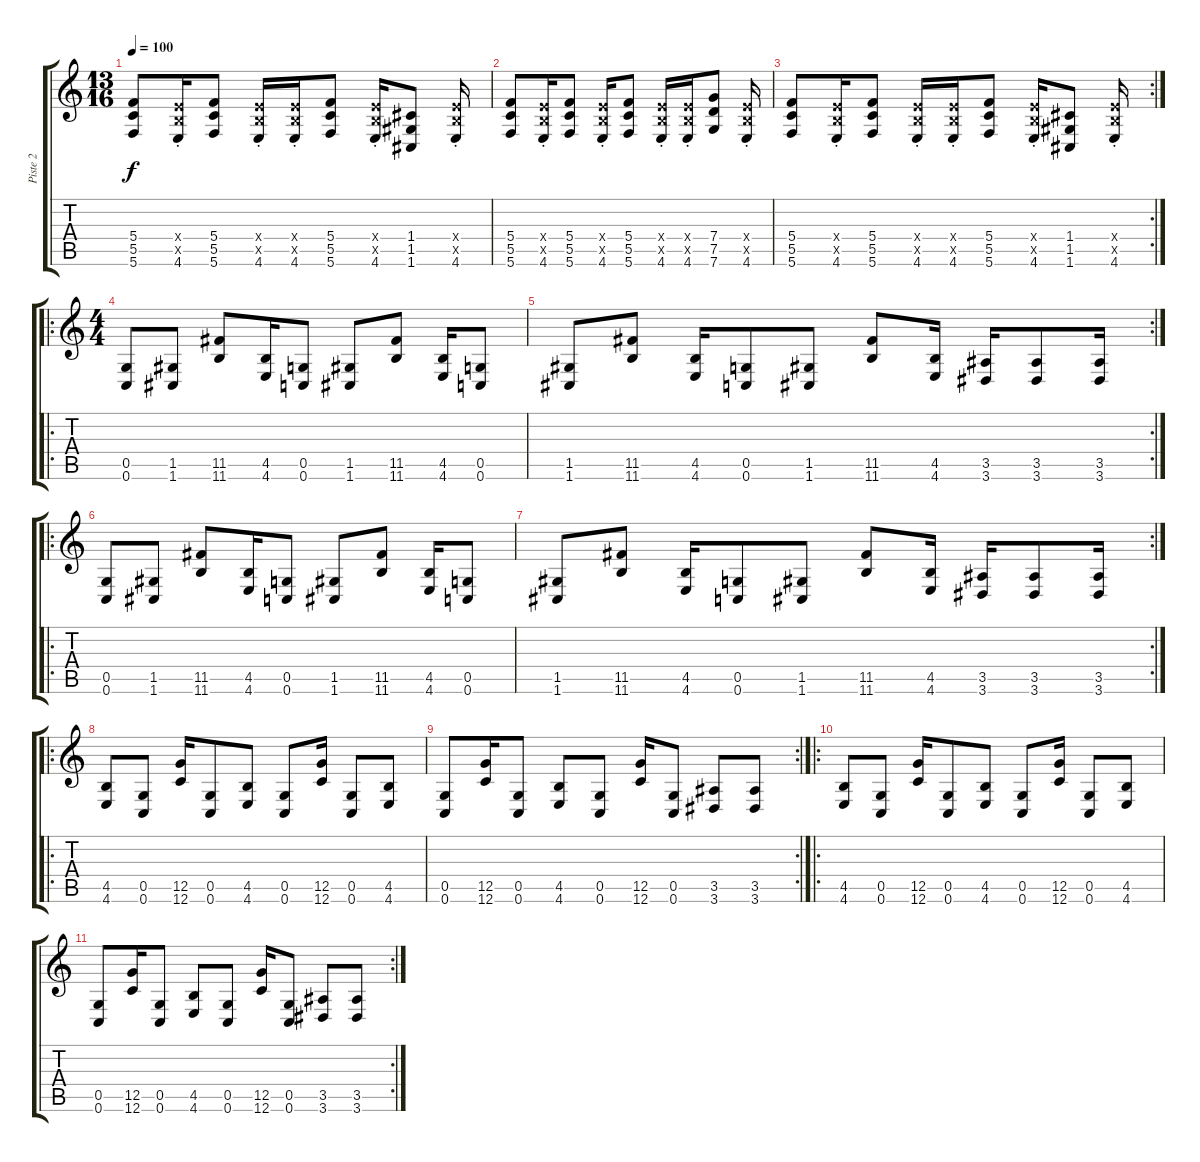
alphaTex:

\track ("Piste 2" "Piste 2") {instrument distortionguitar}
\staff {score tabs}
\tuning (E4 C4 G3 C3 G2 C2) {hide}
\ts (13 16)
\tempo 100
\clef g2
\ks c
(5.4 5.5 5.6).8{dy f} (4.4{x} 4.5{x} 4.6{st}).16 (5.4 5.5 5.6).8 (4.4{x} 4.5{x} 4.6{st}).16 (4.4{x} 4.5{x} 4.6{st}).16 (5.4 5.5 5.6).8 (4.4{x} 4.5{x} 4.6{st}).16 (1.4 1.5 1.6).8 (4.4{x} 4.5{x} 4.6{st}).16 |
(5.4 5.5 5.6).8 (4.4{x} 4.5{x} 4.6{st}).16 (5.4 5.5 5.6).8 (4.4{x} 4.5{x} 4.6{st}).16 (5.4 5.5 5.6).8 (4.4{x} 4.5{x} 4.6{st}).16 (4.4{x} 4.5{x} 4.6{st}).16 (7.4 7.5 7.6).8 (4.4{x} 4.5{x} 4.6{st}).16 |
\rc 2
(5.4 5.5 5.6).8 (4.4{x} 4.5{x} 4.6{st}).16 (5.4 5.5 5.6).8 (4.4{x} 4.5{x} 4.6{st}).16 (4.4{x} 4.5{x} 4.6{st}).16 (5.4 5.5 5.6).8 (4.4{x} 4.5{x} 4.6{st}).16 (1.4 1.5 1.6).8 (4.4{x} 4.5{x} 4.6{st}).16 |
\ro
\ts (4 4)
(0.5 0.6).8 (1.5 1.6).8 (11.5 11.6).8 (4.5 4.6).16 (0.5 0.6).8 (1.5 1.6).8 (11.5 11.6).8 (4.5 4.6).16 (0.5 0.6).8 |
\rc 2
(1.5 1.6).8 (11.5 11.6).8 (4.5 4.6).16 (0.5 0.6).8 (1.5 1.6).8 (11.5 11.6).8 (4.5 4.6).16 (3.5 3.6).16 (3.5 3.6).8 (3.5 3.6).16 |
\ro
(0.5 0.6).8 (1.5 1.6).8 (11.5 11.6).8 (4.5 4.6).16 (0.5 0.6).8 (1.5 1.6).8 (11.5 11.6).8 (4.5 4.6).16 (0.5 0.6).8 |
\rc 2
(1.5 1.6).8 (11.5 11.6).8 (4.5 4.6).16 (0.5 0.6).8 (1.5 1.6).8 (11.5 11.6).8 (4.5 4.6).16 (3.5 3.6).16 (3.5 3.6).8 (3.5 3.6).16 |
\ro
(4.5 4.6).8 (0.5 0.6).8 (12.5 12.6).16 (0.5 0.6).8 (4.5 4.6).8 (0.5 0.6).8 (12.5 12.6).16 (0.5 0.6).8 (4.5 4.6).8 |
\rc 2
(0.5 0.6).8 (12.5 12.6).16 (0.5 0.6).8 (4.5 4.6).8 (0.5 0.6).8 (12.5 12.6).16 (0.5 0.6).8 (3.5 3.6).8 (3.5 3.6).8 |
\ro
(4.5 4.6).8 (0.5 0.6).8 (12.5 12.6).16 (0.5 0.6).8 (4.5 4.6).8 (0.5 0.6).8 (12.5 12.6).16 (0.5 0.6).8 (4.5 4.6).8 |
\rc 2
(0.5 0.6).8 (12.5 12.6).16 (0.5 0.6).8 (4.5 4.6).8 (0.5 0.6).8 (12.5 12.6).16 (0.5 0.6).8 (3.5 3.6).8 (3.5 3.6).8
